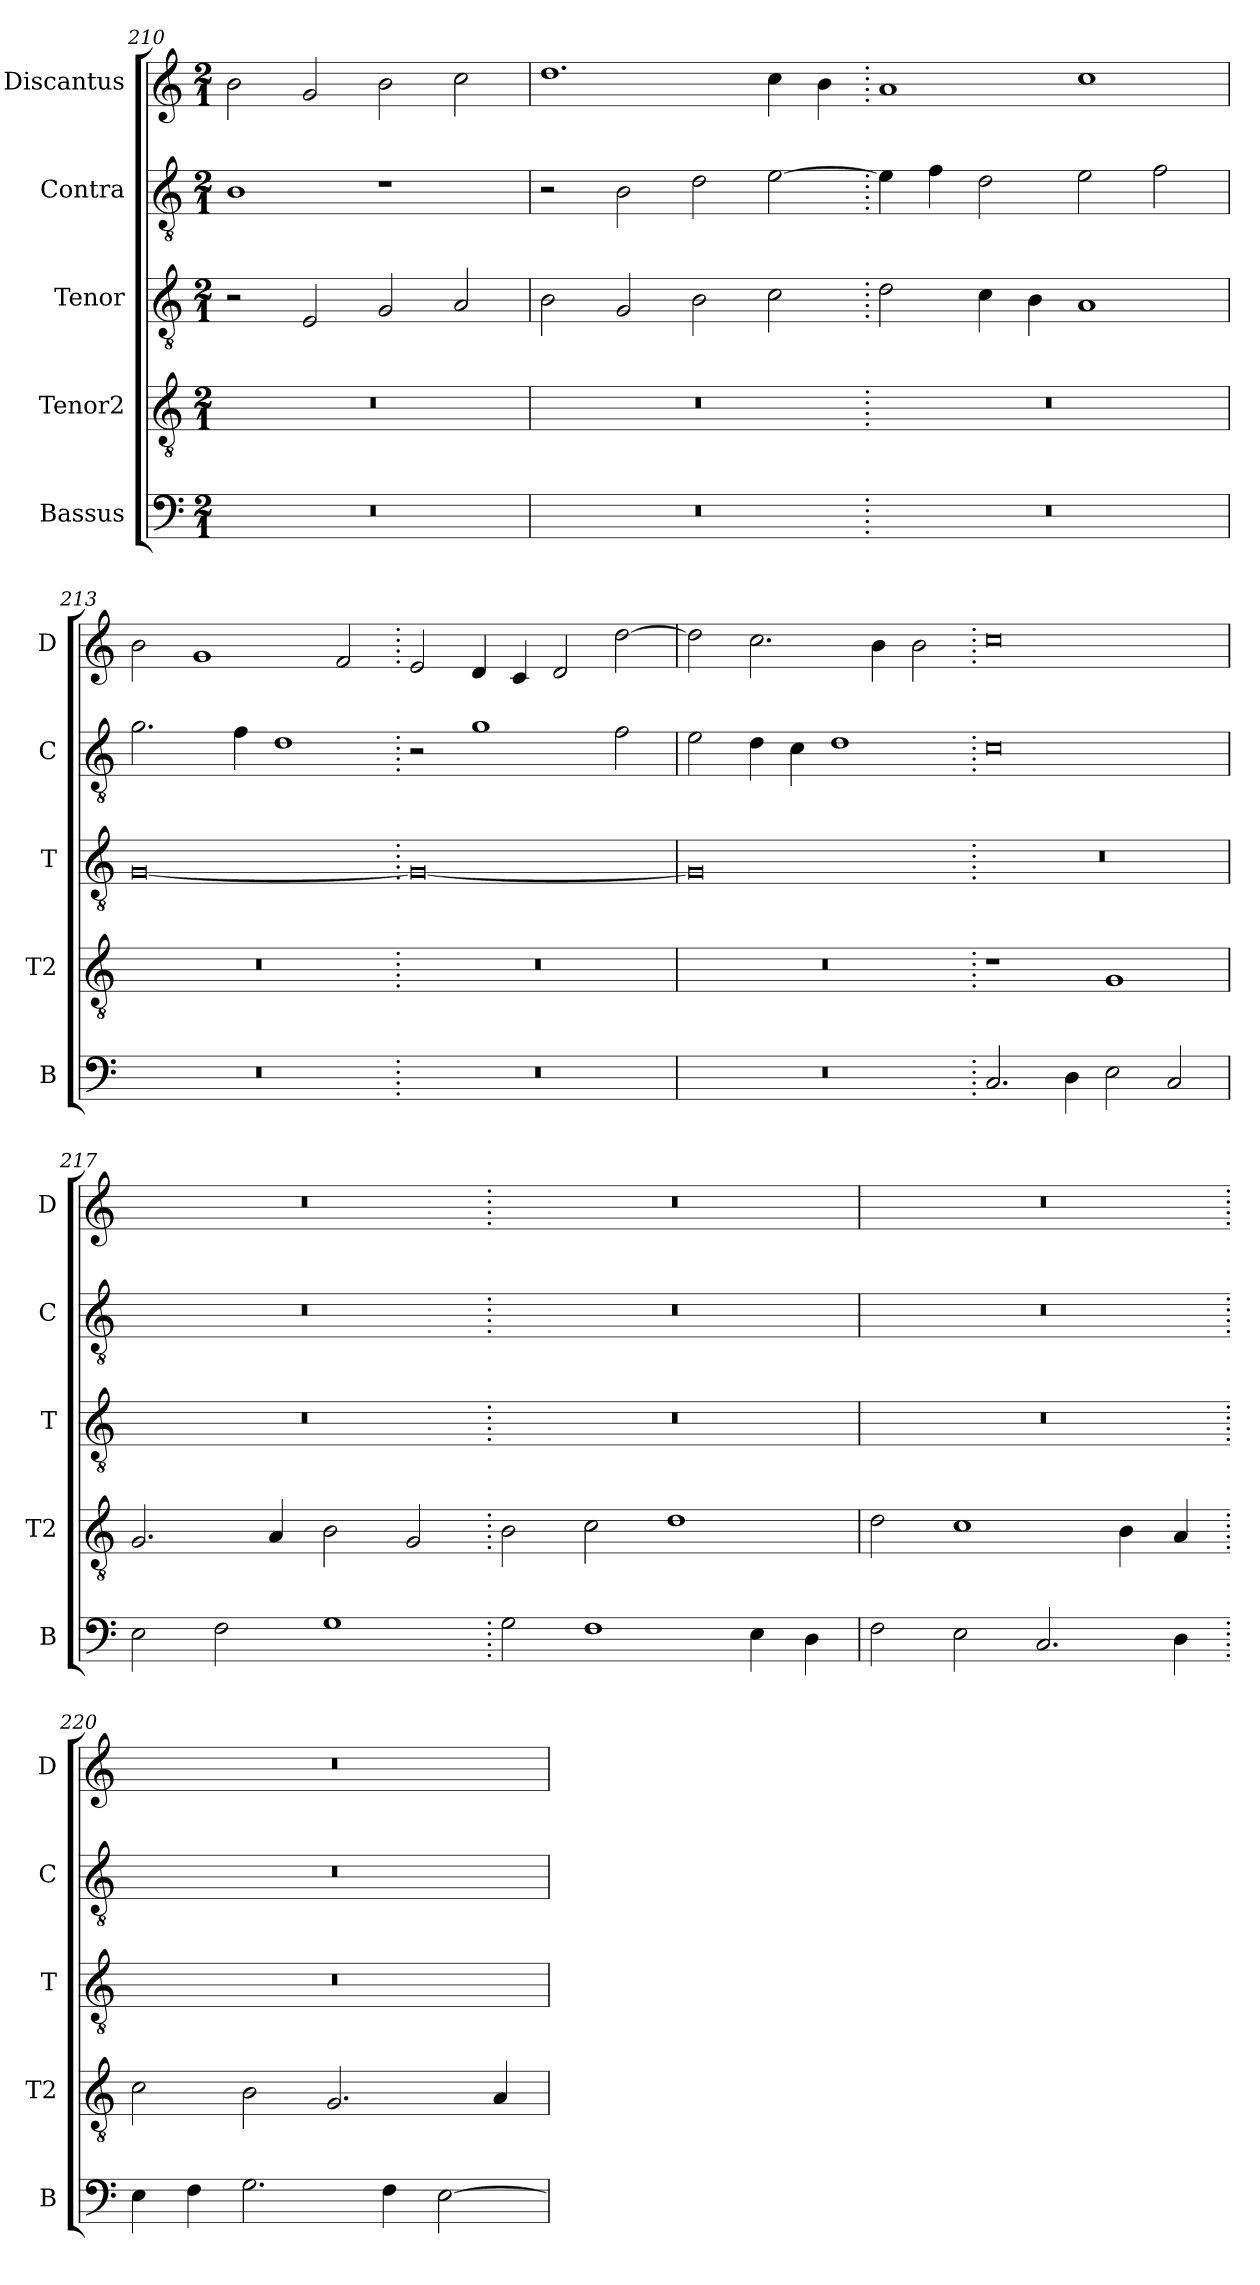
**kern	**kern	**kern	**kern	**kern
*part5	*part4	*part3	*part2	*part1
*staff5	*staff4	*staff3	*staff2	*staff1
*I"Bassus	*I"Tenor2	*I"Tenor	*I"Contra	*I"Discantus
*I'B	*I'T2	*I'T	*I'C	*I'D
*clefF4	*clefGv2	*clefGv2	*clefGv2	*clefG2
*k[]	*k[]	*k[]	*k[]	*k[]
*M2/1	*M2/1	*M2/1	*M2/1	*M2/1
=210	=210	=210	=210	=210
0r	0r	2r	1B	2b\
.	.	2E/	.	2g/
.	.	2G/	1r	2b\
.	.	2A/	.	2cc\
=211	=211	=211	=211	=211
0r	0r	2B\	2r	1.dd
.	.	2G/	2B\	.
.	.	2B\	2d\	.
.	.	2c\	[2e\	4cc\
.	.	.	.	4b\
=212.	=212.	=212.	=212.	=212.
0r	0r	2d\	4e\]	1a
.	.	.	4f\	.
.	.	4c\	2d\	.
.	.	4B\	.	.
.	.	1A	2e\	1cc
.	.	.	2f\	.
=213	=213	=213	=213	=213
0r	0r	[0G	2.g\	2b\
.	.	.	.	1g
.	.	.	4f\	.
.	.	.	1d	.
.	.	.	.	2f/
=214.	=214.	=214.	=214.	=214.
0r	0r	0G_	2r	2e/
.	.	.	1g	4d/
.	.	.	.	4c/
.	.	.	.	2d/
.	.	.	2f\	[2dd\
=215	=215	=215	=215	=215
0r	0r	0G]	2e\	2dd\]
.	.	.	4d\	2.cc\
.	.	.	4c\	.
.	.	.	1d	.
.	.	.	.	4b\
.	.	.	.	2b\
=216.	=216.	=216.	=216.	=216.
2.C/	1r	0r	0c	0cc
4D\	.	.	.	.
2E\	1G	.	.	.
2C/	.	.	.	.
=217	=217	=217	=217	=217
2E\	2.G/	0r	0r	0r
2F\	.	.	.	.
.	4A/	.	.	.
1G	2B\	.	.	.
.	2G/	.	.	.
=218.	=218.	=218.	=218.	=218.
2G\	2B\	0r	0r	0r
1F	2c\	.	.	.
.	1d	.	.	.
4E\	.	.	.	.
4D\	.	.	.	.
=219	=219	=219	=219	=219
2F\	2d\	0r	0r	0r
2E\	1c	.	.	.
2.C/	.	.	.	.
.	4B\	.	.	.
4D\	4A/	.	.	.
=220.	=220.	=220.	=220.	=220.
4E\	2c\	0r	0r	0r
4F\	.	.	.	.
2.G\	2B\	.	.	.
.	2.G/	.	.	.
4F\	.	.	.	.
[2E\	.	.	.	.
.	4A/	.	.	.
=	=	=	=	=
*-	*-	*-	*-	*-
